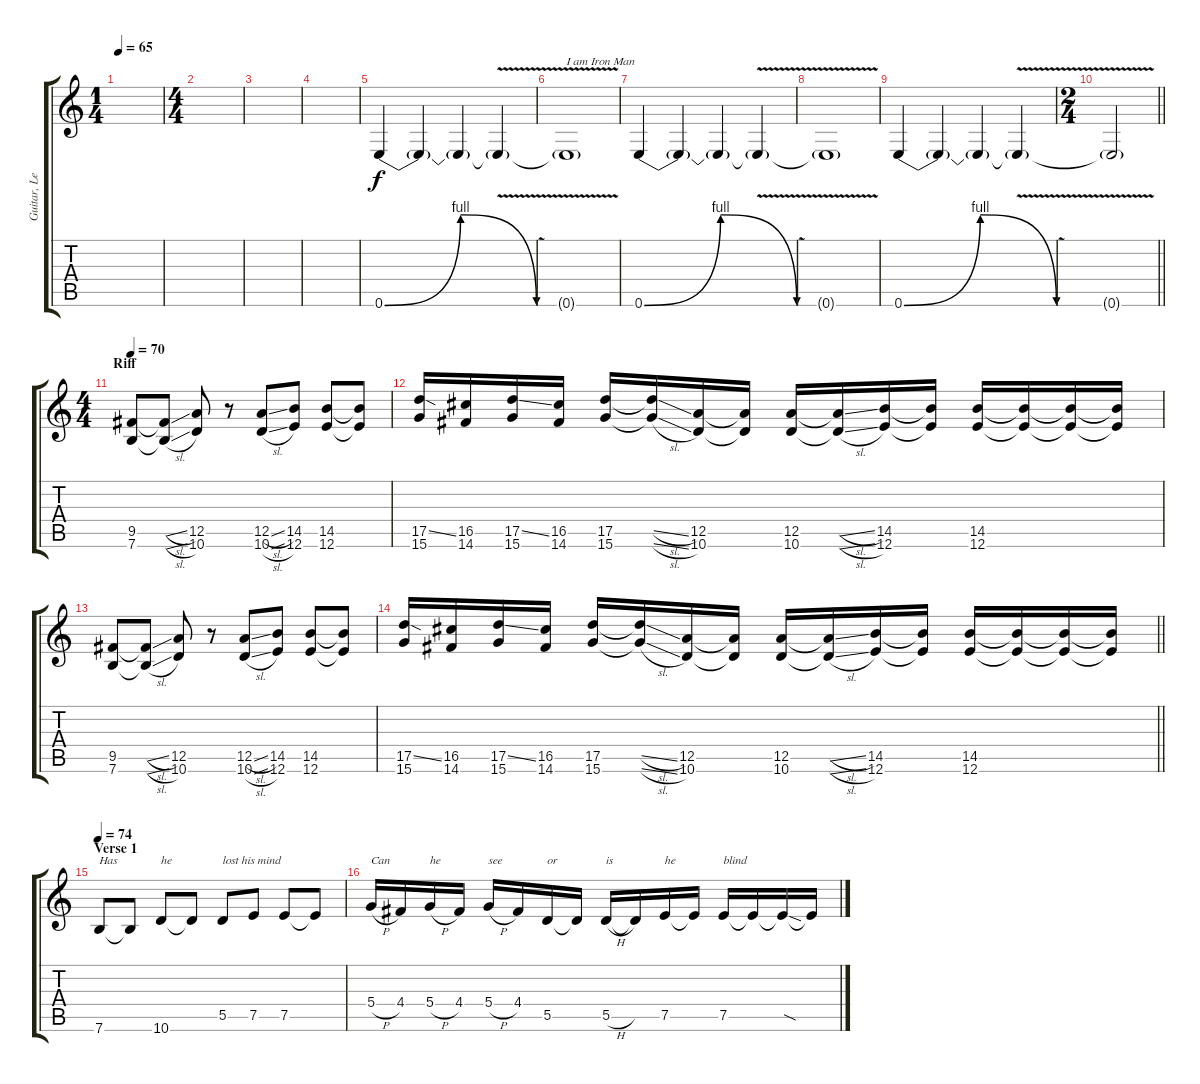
\track ("Guitar, Lead" "Guitar, Le") {instrument distortionguitar}
\staff {score tabs}
\tuning (E4 B3 G3 D3 A2 E2) {hide}
\ts (1 4)
\tempo 65
\clef g2
\ks c
|
\ts (4 4)
|
|
|
0.6{be (bendrelease 0 0 12 4 30 4 60 0)}.4 0.6{t}.4 0.6{t}.4 0.6{v t}.4 |
0.6{t}.1{txt "I am Iron Man"} |
0.6{be (bendrelease 0 0 12 4 30 4 60 0)}.4 0.6{t}.4 0.6{t}.4 0.6{v t}.4 |
0.6{t}.1 |
0.6{be (bendrelease 0 0 12 4 30 4 60 0)}.4 0.6{t}.4 0.6{t}.4 0.6{v t}.4 |
\ts (2 4)
\barLineRight lightlight
0.6{t}.2 |
\ts (4 4)
\section ("" "Riff")
\tempo 70
(9.5 7.6).8 (9.5{sl t} 7.6{sl t}).8 (12.5 10.6).8 r.8 (12.5{sl} 10.6{sl}).8 (14.5 12.6).8 (14.5 12.6).8 (14.5{t} 12.6{t}).8 |
(17.5{ss} 15.6).16 (16.5 14.6).16 (17.5{ss} 15.6).16 (16.5 14.6).16 (17.5 15.6).16 (17.5{sl t} 15.6{sl t}).16 (12.5 10.6).16 (12.5{t} 10.6{t}).16 (12.5 10.6).16 (12.5{sl t} 10.6{sl t}).16 (14.5 12.6).16 (14.5{t} 12.6{t}).16 (14.5 12.6).16 (14.5{t} 12.6{t}).16 (14.5{t} 12.6{t}).16 (14.5{t} 12.6{t}).16 |
(9.5 7.6).8 (9.5{sl t} 7.6{sl t}).8 (12.5 10.6).8 r.8 (12.5{sl} 10.6{sl}).8 (14.5 12.6).8 (14.5 12.6).8 (14.5{t} 12.6{t}).8 |
\barLineRight lightlight
(17.5{ss} 15.6).16 (16.5 14.6).16 (17.5{ss} 15.6).16 (16.5 14.6).16 (17.5 15.6).16 (17.5{sl t} 15.6{sl t}).16 (12.5 10.6).16 (12.5{t} 10.6{t}).16 (12.5 10.6).16 (12.5{sl t} 10.6{sl t}).16 (14.5 12.6).16 (14.5{t} 12.6{t}).16 (14.5 12.6).16 (14.5{t} 12.6{t}).16 (14.5{t} 12.6{t}).16 (14.5{t} 12.6{t}).16 |
\section ("" "Verse 1")
\tempo 74
7.6.8{txt "Has"} 7.6{t}.8 10.6.8{txt "he"} 10.6{t}.8 5.5.8{txt "lost his mind"} 7.5.8 7.5.8 7.5{t}.8 |
5.4{h}.16{txt "Can"} 4.4.16 5.4{h}.16{txt "he"} 4.4.16 5.4{h}.16{txt "see"} 4.4.16 5.5.16{txt "or"} 5.5{t}.16 5.5{h}.16{txt "is"} 5.5{t}.16 7.5.16{txt "he"} 7.5{t}.16 7.5.16{txt "blind"} 7.5{t}.16 7.5{sod t}.16 7.5{t}.16
